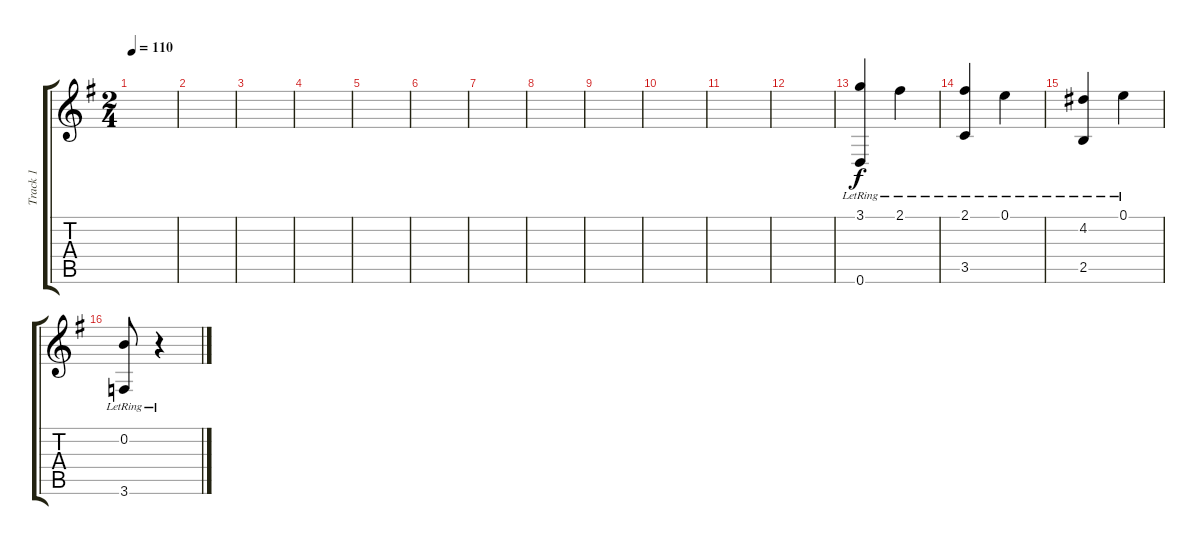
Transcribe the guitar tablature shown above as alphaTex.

\track ("Track 1" "Track 1") {instrument acousticguitarnylon}
\staff {score tabs}
\tuning (E4 B3 G3 D3 A2 D2) {hide}
\ts (2 4)
\tempo 110
\clef g2
\ks g
|
|
|
|
|
|
|
|
|
|
|
|
(3.1{lr} 0.6{lr}).4 2.1{lr}.4 |
(2.1{lr} 3.5{lr}).4 0.1{lr}.4 |
(4.2{lr} 2.5{lr}).4 0.1{lr}.4 |
(0.2{lr} 3.6{lr}).8 r.4
